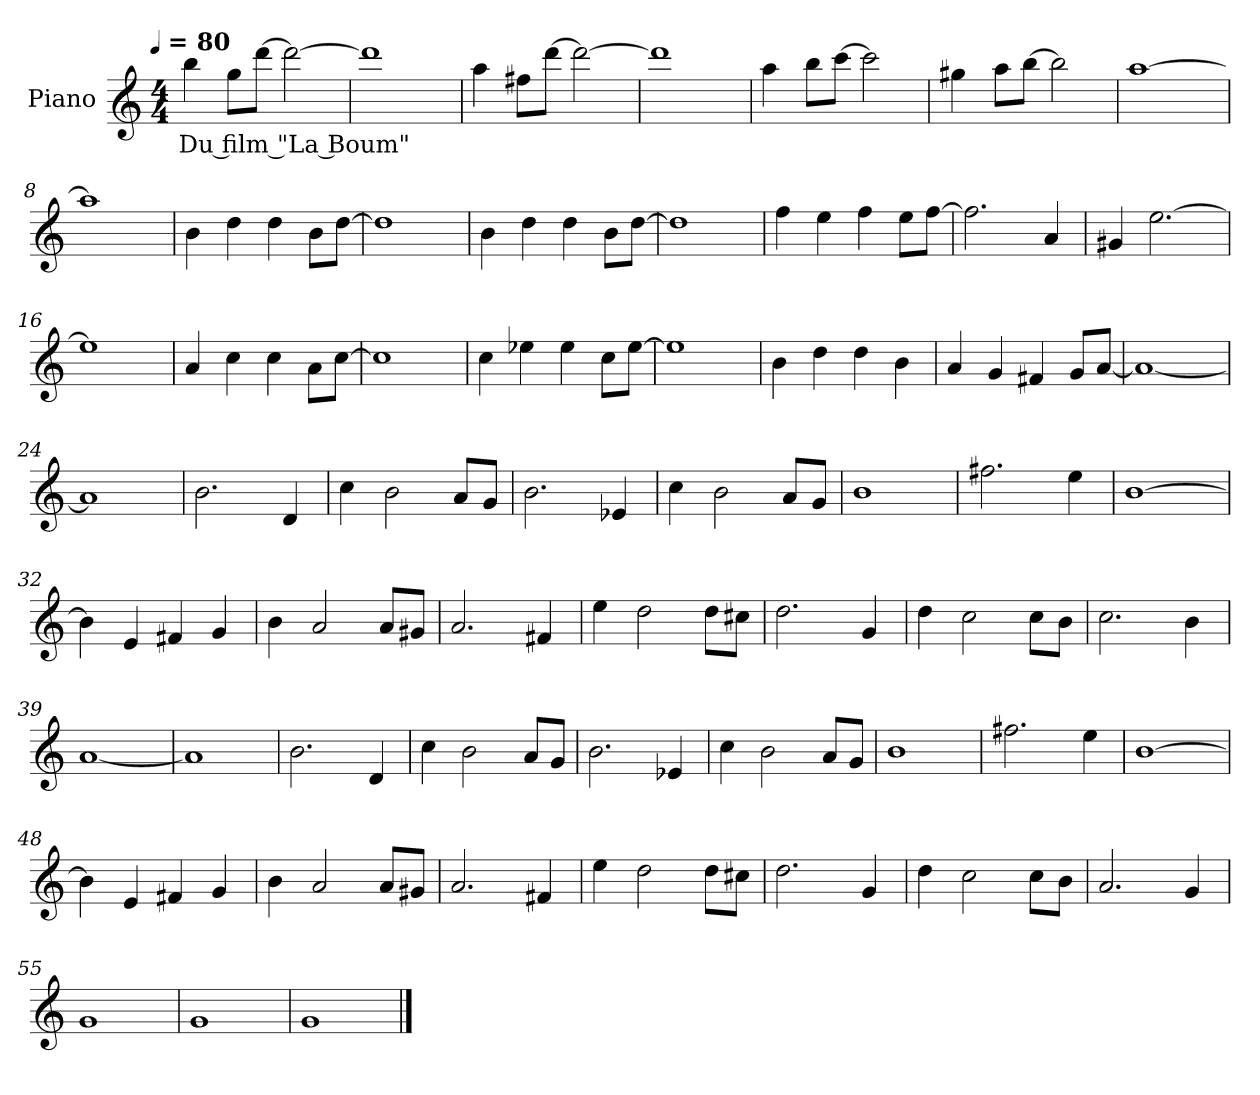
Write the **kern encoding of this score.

**kern	**text
*part1	*part1
*staff1	*staff1
*I"Piano	*
*I'Pia.	*
*clefG2	*
!!LO:TX:omd:t=[quarter] = 80
*M4/4	*
*MM80	*
=1	=1
4bb	Du film "La Boum"
8ggL	.
[8dddJ	.
2ddd_	.
=2	=2
1ddd]	.
=3	=3
4aa	.
8ff#XL	.
[8dddJ	.
2ddd_	.
=4	=4
1ddd]	.
=5	=5
4aa	.
8bbL	.
[8cccJ	.
2ccc]	.
=6	=6
4gg#X	.
8aaL	.
[8bbJ	.
2bb]	.
=7	=7
[1aa	.
=8	=8
1aa]	.
!!LO:LB:g=z
=9	=9
4b	.
4dd	.
4dd	.
8bL	.
[8ddJ	.
=10	=10
1dd]	.
=11	=11
4b	.
4dd	.
4dd	.
8bL	.
[8ddJ	.
=12	=12
1dd]	.
=13	=13
4ff	.
4ee	.
4ff	.
8eeL	.
[8ffJ	.
=14	=14
2.ff]	.
4a	.
=15	=15
4g#X	.
[2.ee	.
=16	=16
1ee]	.
!!LO:LB:g=z
=17	=17
4a	.
4cc	.
4cc	.
8aL	.
[8ccJ	.
=18	=18
1cc]	.
=19	=19
4cc	.
4ee-X	.
4ee-	.
8ccL	.
[8ee-J	.
=20	=20
1ee-]	.
=21	=21
4b	.
4dd	.
4dd	.
4b	.
=22	=22
4a	.
4g	.
4f#X	.
8gL	.
[8aJ	.
=23	=23
1a_	.
=24	=24
1a]	.
=25	=25
2.b	.
4d	.
!!LO:LB:g=z
=26	=26
4cc	.
2b	.
8aL	.
8gJ	.
=27	=27
2.b	.
4e-X	.
=28	=28
4cc	.
2b	.
8aL	.
8gJ	.
=29	=29
1b	.
=30	=30
2.ff#X	.
4ee	.
=31	=31
[1b	.
=32	=32
4b]	.
4e	.
4f#X	.
4g	.
=33	=33
4b	.
2a	.
8aL	.
8g#XJ	.
=34	=34
2.a	.
4f#X	.
!!LO:LB:g=z
=35	=35
4ee	.
2dd	.
8ddL	.
8cc#XJ	.
=36	=36
2.dd	.
4g	.
=37	=37
4dd	.
2cc	.
8ccL	.
8bJ	.
=38	=38
2.cc	.
4b	.
=39	=39
[1a	.
=40	=40
1a]	.
=41	=41
2.b	.
4d	.
=42	=42
4cc	.
2b	.
8aL	.
8gJ	.
=43	=43
2.b	.
4e-X	.
!!LO:LB:g=z
=44	=44
4cc	.
2b	.
8aL	.
8gJ	.
=45	=45
1b	.
=46	=46
2.ff#X	.
4ee	.
=47	=47
[1b	.
=48	=48
4b]	.
4e	.
4f#X	.
4g	.
=49	=49
4b	.
2a	.
8aL	.
8g#XJ	.
=50	=50
2.a	.
4f#X	.
=51	=51
4ee	.
2dd	.
8ddL	.
8cc#XJ	.
=52	=52
2.dd	.
4g	.
!!LO:LB:g=z
=53	=53
4dd	.
2cc	.
8ccL	.
8bJ	.
=54	=54
2.a	.
4g	.
=55	=55
1g	.
=56	=56
1g	.
=57	=57
1g	.
==	==
*-	*-
